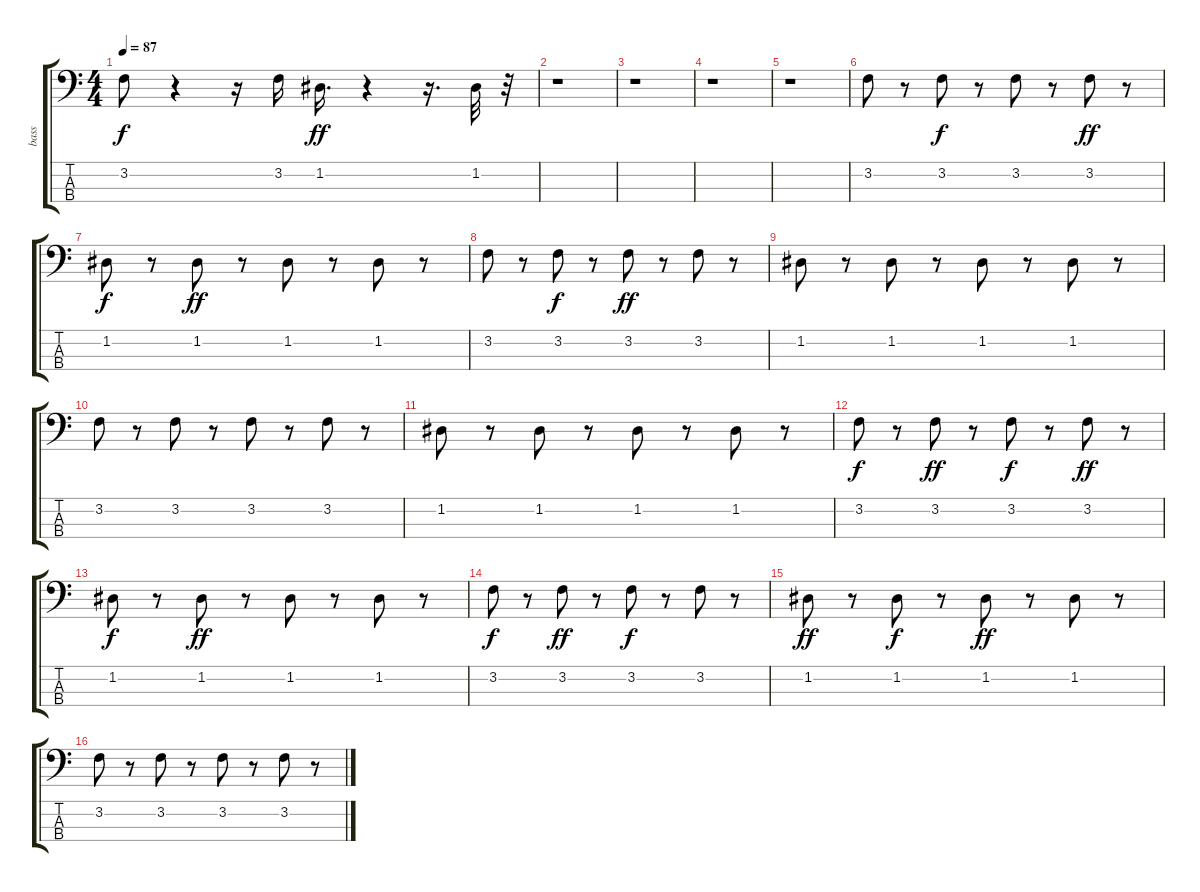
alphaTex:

\track ("bass" "bass") {instrument electricbassfinger}
\staff {score tabs}
\tuning (G2 D2 A1 E1) {hide}
\ts (4 4)
\tempo 87
\clef f4
\ks c
3.2.8{dy f} r.4 r.16 3.2.16 1.2.16{d dy ff} r.4 r.16{d} 1.2.32 r.32 |
r.1 |
r.1 |
r.1 |
r.1 |
3.2.8 r.8 3.2.8{dy f} r.8 3.2.8 r.8 3.2.8{dy ff} r.8 |
1.2.8{dy f} r.8 1.2.8{dy ff} r.8 1.2.8 r.8 1.2.8 r.8 |
3.2.8 r.8 3.2.8{dy f} r.8 3.2.8{dy ff} r.8 3.2.8 r.8 |
1.2.8 r.8 1.2.8 r.8 1.2.8 r.8 1.2.8 r.8 |
3.2.8 r.8 3.2.8 r.8 3.2.8 r.8 3.2.8 r.8 |
1.2.8 r.8 1.2.8 r.8 1.2.8 r.8 1.2.8 r.8 |
3.2.8{dy f} r.8 3.2.8{dy ff} r.8 3.2.8{dy f} r.8 3.2.8{dy ff} r.8 |
1.2.8{dy f} r.8 1.2.8{dy ff} r.8 1.2.8 r.8 1.2.8 r.8 |
3.2.8{dy f} r.8 3.2.8{dy ff} r.8 3.2.8{dy f} r.8 3.2.8 r.8 |
1.2.8{dy ff} r.8 1.2.8{dy f} r.8 1.2.8{dy ff} r.8 1.2.8 r.8 |
3.2.8 r.8 3.2.8 r.8 3.2.8 r.8 3.2.8 r.8
